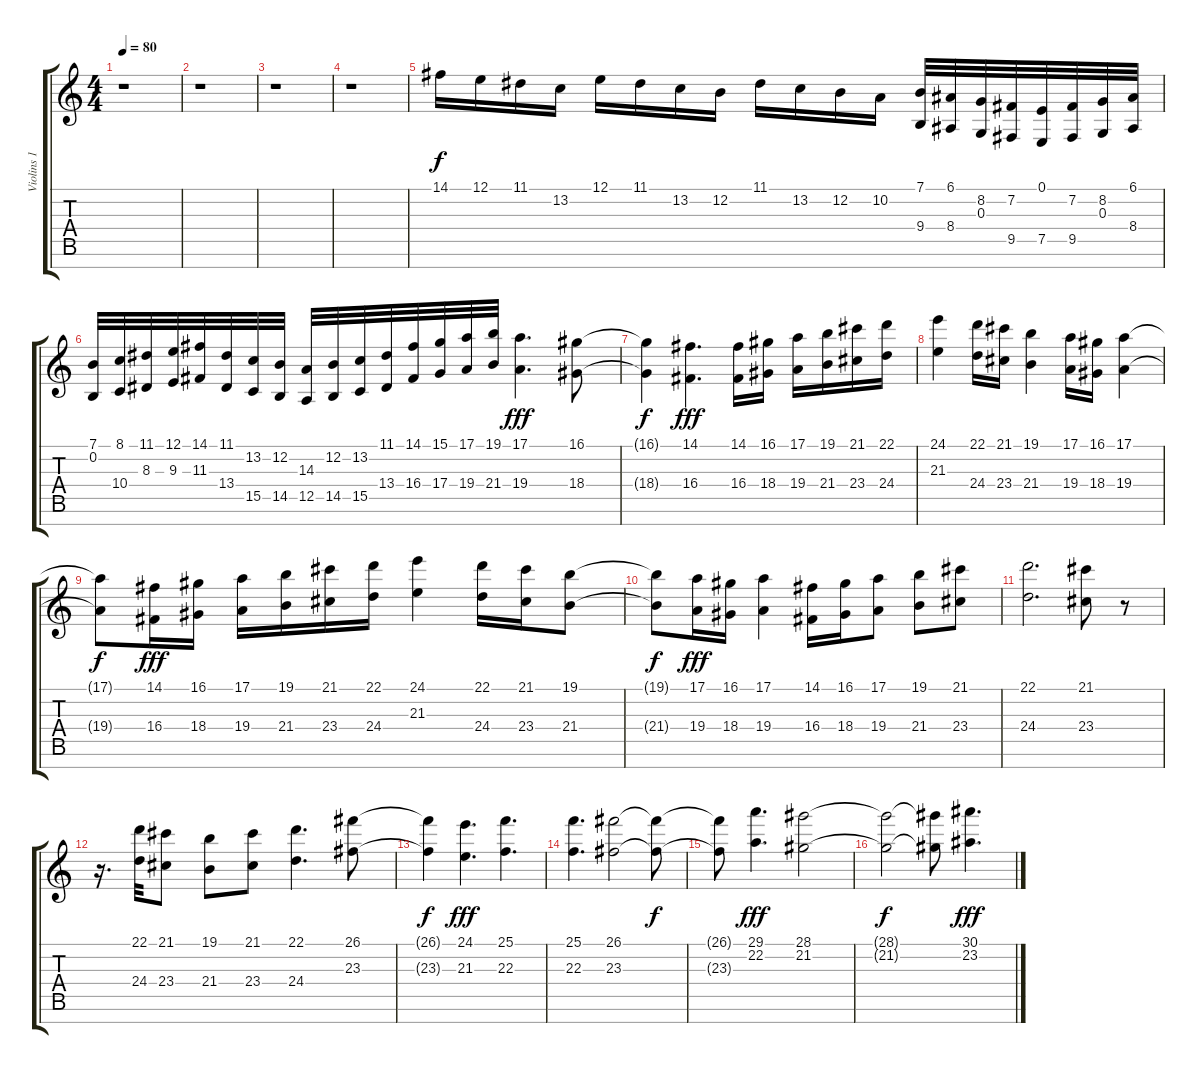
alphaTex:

\track ("Violins 1" "Violins 1") {instrument stringensemble1}
\staff {score tabs}
\tuning (E4 B3 G3 D3 A2 E2 B1) {hide}
\ts (4 4)
\tempo 80
\clef g2
\ks c
r.1{dy f} |
r.1 |
r.1 |
r.1 |
14.1.16 12.1.16 11.1.16 13.2.16 12.1.16 11.1.16 13.2.16 12.2.16 11.1.16 13.2.16 12.2.16 10.2.16 (7.1 9.4).32 (6.1 8.4).32 (8.2 0.3).32 (7.2 9.5).32 (0.1 7.5).32 (7.2 9.5).32 (8.2 0.3).32 (6.1 8.4).32 |
(7.1 0.2).32 (8.1 10.4).32 (11.1 8.3).32 (12.1 9.3).32 (14.1 11.3).32 (11.1 13.4).32 (13.2 15.5).32 (12.2 14.5).32 (14.3 12.5).32 (12.2 14.5).32 (13.2 15.5).32 (11.1 13.4).32 (14.1 16.4).32 (15.1 17.4).32 (17.1 19.4).32 (19.1 21.4).32 (17.1 19.4).4{d dy fff} (16.1 18.4).8 |
(16.1{t} 18.4{t}).4{dy f} (14.1 16.4).4{d dy fff} (14.1 16.4).16 (16.1 18.4).16 (17.1 19.4).16 (19.1 21.4).16 (21.1 23.4).16 (22.1 24.4).16 |
(24.1 21.3).4 (22.1 24.4).16 (21.1 23.4).16 (19.1 21.4).4 (17.1 19.4).16 (16.1 18.4).16 (17.1 19.4).4 |
(17.1{t} 19.4{t}).8{dy f} (14.1 16.4).16{dy fff} (16.1 18.4).16 (17.1 19.4).16 (19.1 21.4).16 (21.1 23.4).16 (22.1 24.4).16 (24.1 21.3).4 (22.1 24.4).16 (21.1 23.4).16 (19.1 21.4).8 |
(19.1{t} 21.4{t}).8{dy f} (17.1 19.4).16{dy fff} (16.1 18.4).16 (17.1 19.4).4 (14.1 16.4).16 (16.1 18.4).16 (17.1 19.4).8 (19.1 21.4).8 (21.1 23.4).8 |
(22.1 24.4).2{d} (21.1 23.4).8 r.8 |
r.16{d} (22.1 24.4).32 (21.1 23.4).8 (19.1 21.4).8 (21.1 23.4).8 (22.1 24.4).4{d} (26.1 23.3).8 |
(26.1{t} 23.3{t}).4{dy f} (24.1 21.3).4{d dy fff} (25.1 22.3).4{d} |
(25.1 22.3).4{d} (26.1 23.3).2 (26.1{t} 23.3{t}).8{dy f} |
(26.1{t} 23.3{t}).8 (29.1 22.2).4{d dy fff} (28.1 21.2).2 |
(28.1{t} 21.2{t}).2{dy f} (28.1{t} 21.2{t}).8 (30.1 23.2).4{d dy fff}
